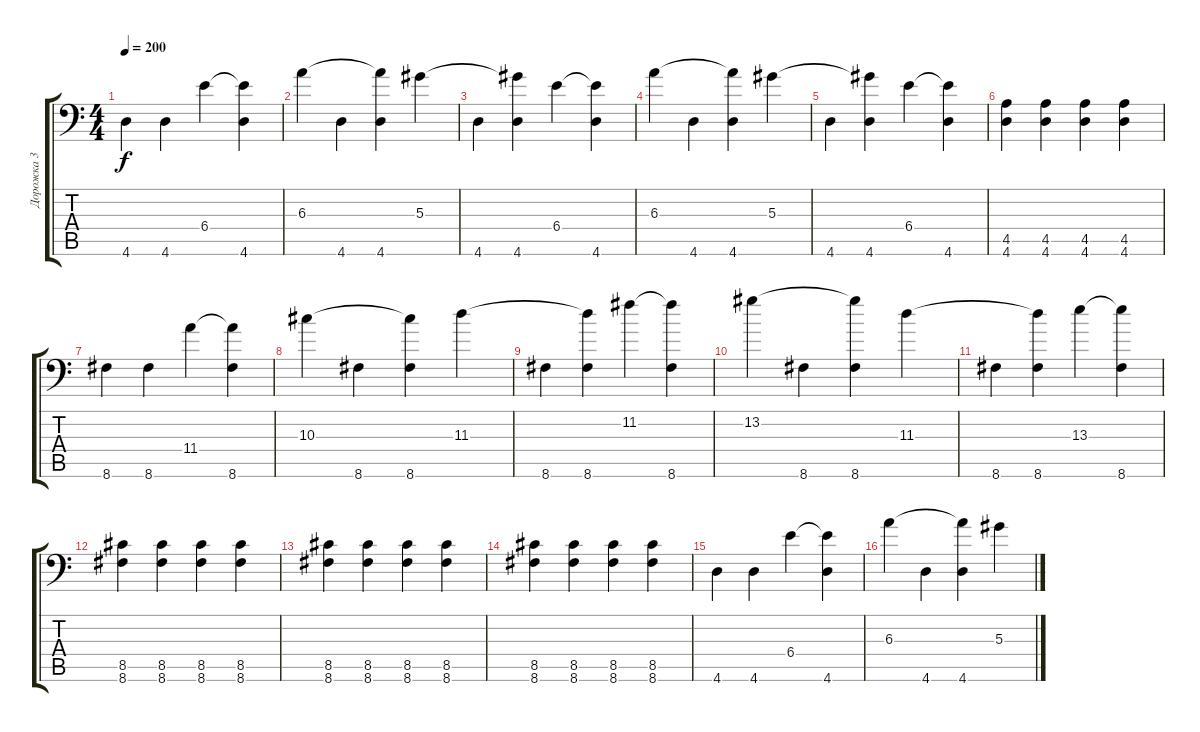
\track ("Дорожка 3" "Дорожка 3") {instrument distortionguitar}
\staff {score tabs}
\tuning (C4 G3 Eb3 Bb2 F2 Bb1) {hide}
\ts (4 4)
\tempo 200
\clef f4
\ks c
4.6.4{dy f} 4.6.4 6.4.4 (6.4{t} 4.6).4 |
6.3.4 4.6.4 (6.3{t} 4.6).4 5.3.4 |
4.6.4 (5.3{t} 4.6).4 6.4.4 (6.4{t} 4.6).4 |
6.3.4 4.6.4 (6.3{t} 4.6).4 5.3.4 |
4.6.4 (5.3{t} 4.6).4 6.4.4 (6.4{t} 4.6).4 |
(4.5 4.6).4 (4.5 4.6).4 (4.5 4.6).4 (4.5 4.6).4 |
8.6.4{instrument overdrivenguitar} 8.6.4 11.4.4 (11.4{t} 8.6).4 |
10.3.4 8.6.4 (10.3{t} 8.6).4 11.3.4 |
8.6.4 (11.3{t} 8.6).4 11.2.4 (11.2{t} 8.6).4 |
13.2.4 8.6.4 (13.2{t} 8.6).4 11.3.4 |
8.6.4 (11.3{t} 8.6).4 13.3.4 (13.3{t} 8.6).4 |
(8.5 8.6).4 (8.5 8.6).4 (8.5 8.6).4 (8.5 8.6).4 |
(8.5 8.6).4 (8.5 8.6).4 (8.5 8.6).4 (8.5 8.6).4 |
(8.5 8.6).4 (8.5 8.6).4 (8.5 8.6).4 (8.5 8.6).4 |
4.6.4 4.6.4 6.4.4 (6.4{t} 4.6).4 |
6.3.4 4.6.4 (6.3{t} 4.6).4 5.3.4
